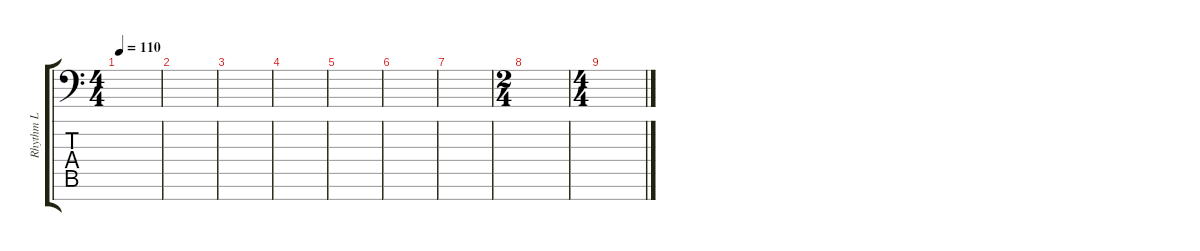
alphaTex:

\track ("Rhythm L" "Rhythm L") {instrument overdrivenguitar}
\staff {score tabs}
\tuning (Eb4 Bb3 Gb3 Db3 Ab2 Eb2 Ab1) {hide}
\ts (4 4)
\tempo 110
\clef f4
\ks c
|
|
|
|
|
|
|
\ts (2 4)
|
\ts (4 4)
